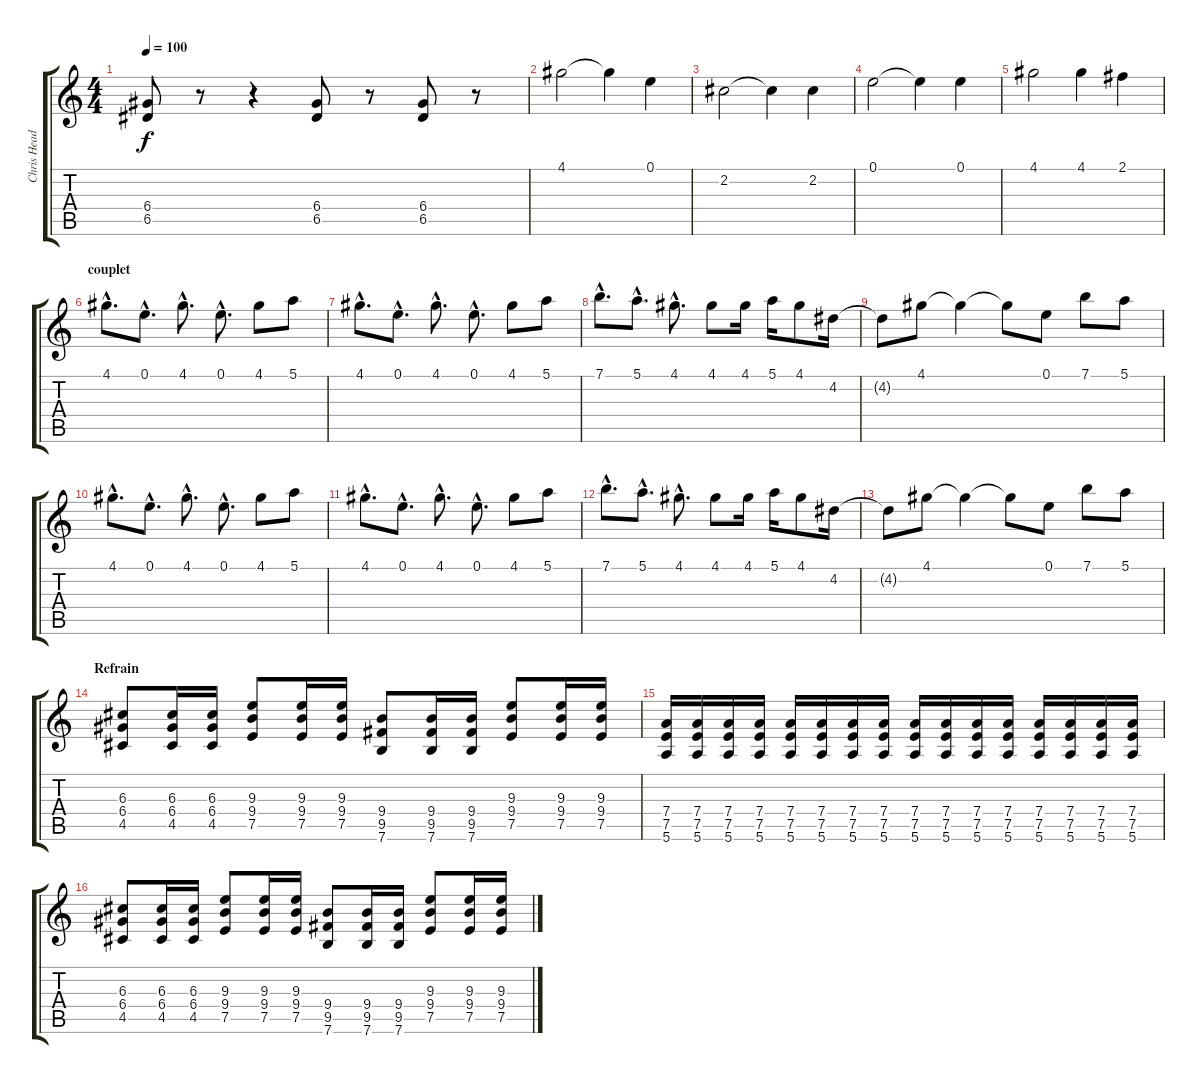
\track ("Chris Head" "Chris Head") {instrument distortionguitar}
\staff {score tabs}
\tuning (E4 B3 G3 D3 A2 E2) {hide}
\ts (4 4)
\tempo 100
\clef g2
\ks c
(6.4 6.5).8{dy f balance 0 instrument distortionguitar} r.8 r.4 (6.4 6.5).8 r.8 (6.4 6.5).8 r.8 |
4.1.2{balance 8} 4.1{t}.4 0.1.4 |
2.2.2 2.2{t}.4 2.2.4 |
0.1.2 0.1{t}.4 0.1.4 |
4.1.2 4.1.4 2.1.4 |
\section ("" "couplet")
4.1{hac}.8{d} 0.1{hac}.8{d} 4.1{hac}.8{d} 0.1{hac}.8{d} 4.1.8 5.1.8 |
4.1{hac}.8{d} 0.1{hac}.8{d} 4.1{hac}.8{d} 0.1{hac}.8{d} 4.1.8 5.1.8 |
7.1{hac}.8{d} 5.1{hac}.8{d} 4.1{hac}.8{d} 4.1.8 4.1.16 5.1.16 4.1.8 4.2.16 |
4.2{t}.8 4.1.8 4.1{t}.4 4.1{t}.8 0.1.8 7.1.8 5.1.8 |
4.1{hac}.8{d} 0.1{hac}.8{d} 4.1{hac}.8{d} 0.1{hac}.8{d} 4.1.8 5.1.8 |
4.1{hac}.8{d} 0.1{hac}.8{d} 4.1{hac}.8{d} 0.1{hac}.8{d} 4.1.8 5.1.8 |
7.1{hac}.8{d} 5.1{hac}.8{d} 4.1{hac}.8{d} 4.1.8 4.1.16 5.1.16 4.1.8 4.2.16 |
4.2{t}.8 4.1.8 4.1{t}.4 4.1{t}.8 0.1.8 7.1.8 5.1.8 |
\section ("" "Refrain")
(6.3 6.4 4.5).8 (6.3 6.4 4.5).16 (6.3 6.4 4.5).16 (9.3 9.4 7.5).8 (9.3 9.4 7.5).16 (9.3 9.4 7.5).16 (9.4 9.5 7.6).8 (9.4 9.5 7.6).16 (9.4 9.5 7.6).16 (9.3 9.4 7.5).8 (9.3 9.4 7.5).16 (9.3 9.4 7.5).16 |
(7.4 7.5 5.6).16 (7.4 7.5 5.6).16 (7.4 7.5 5.6).16 (7.4 7.5 5.6).16 (7.4 7.5 5.6).16 (7.4 7.5 5.6).16 (7.4 7.5 5.6).16 (7.4 7.5 5.6).16 (7.4 7.5 5.6).16 (7.4 7.5 5.6).16 (7.4 7.5 5.6).16 (7.4 7.5 5.6).16 (7.4 7.5 5.6).16 (7.4 7.5 5.6).16 (7.4 7.5 5.6).16 (7.4 7.5 5.6).16 |
(6.3 6.4 4.5).8 (6.3 6.4 4.5).16 (6.3 6.4 4.5).16 (9.3 9.4 7.5).8 (9.3 9.4 7.5).16 (9.3 9.4 7.5).16 (9.4 9.5 7.6).8 (9.4 9.5 7.6).16 (9.4 9.5 7.6).16 (9.3 9.4 7.5).8 (9.3 9.4 7.5).16 (9.3 9.4 7.5).16
